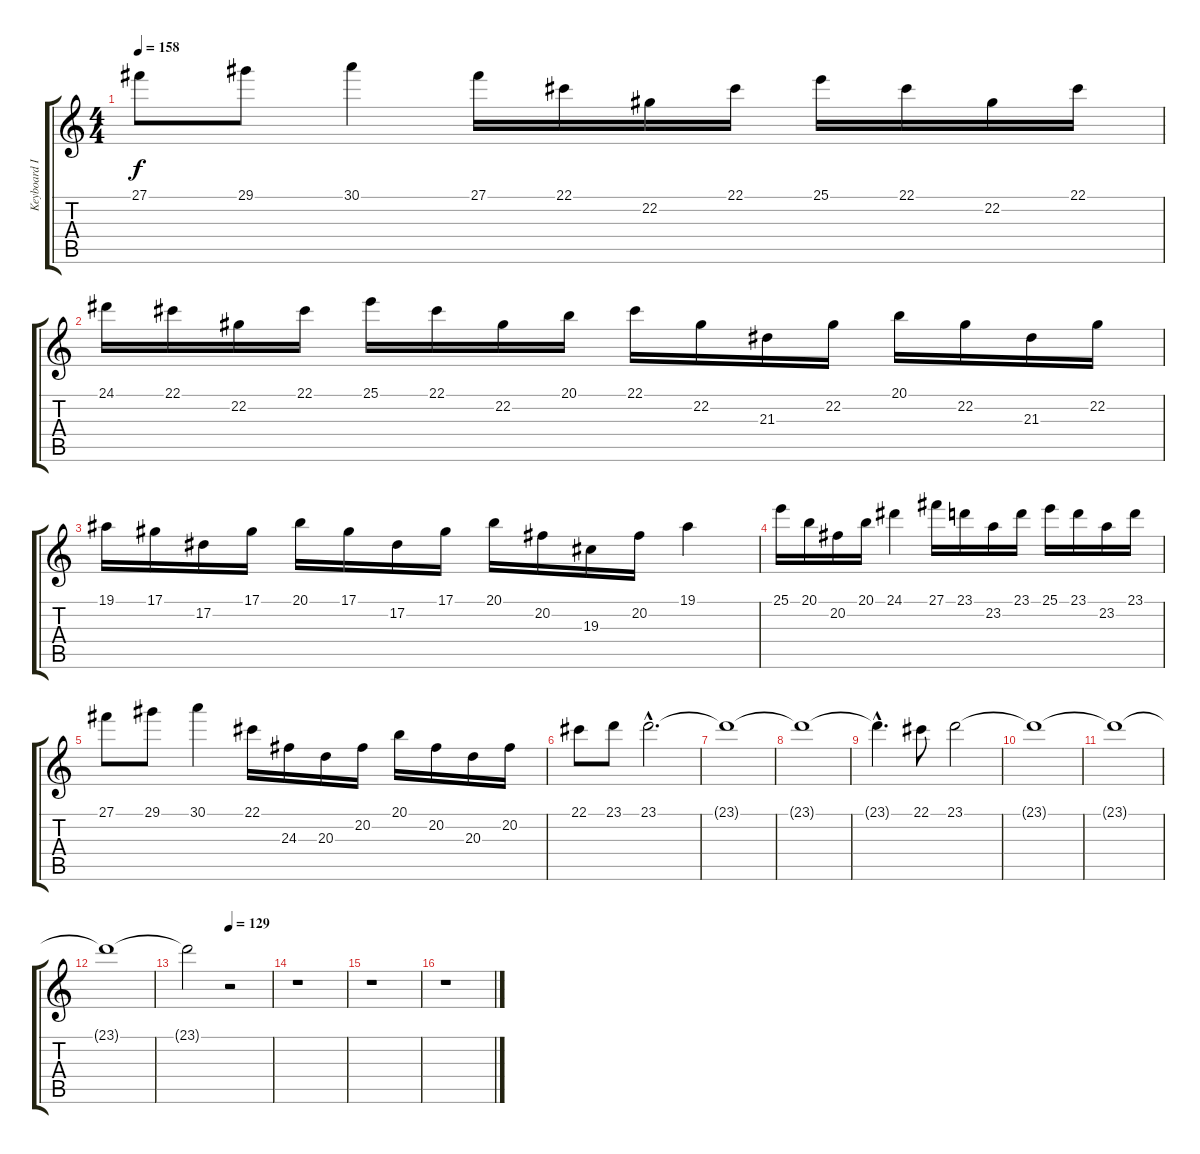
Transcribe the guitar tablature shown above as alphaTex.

\track ("Keyboard II" "Keyboard I") {instrument lead1square}
\staff {score tabs}
\tuning (Eb4 Bb3 Gb3 Db3 Ab2 Eb2) {hide}
\ts (4 4)
\tempo 158
\clef g2
\ks c
27.1.8{dy f} 29.1.8 30.1.4 27.1.16 22.1.16 22.2.16 22.1.16 25.1.16 22.1.16 22.2.16 22.1.16 |
24.1.16 22.1.16 22.2.16 22.1.16 25.1.16 22.1.16 22.2.16 20.1.16 22.1.16 22.2.16 21.3.16 22.2.16 20.1.16 22.2.16 21.3.16 22.2.16 |
19.1.16 17.1.16 17.2.16 17.1.16 20.1.16 17.1.16 17.2.16 17.1.16 20.1.16 20.2.16 19.3.16 20.2.16 19.1.4 |
25.1.16 20.1.16 20.2.16 20.1.16 24.1.4 27.1.16 23.1.16 23.2.16 23.1.16 25.1.16 23.1.16 23.2.16 23.1.16 |
27.1.8 29.1.8 30.1.4 22.1.16 24.3.16 20.3.16 20.2.16 20.1.16 20.2.16 20.3.16 20.2.16 |
22.1.8 23.1.8 23.1{hac}.2{d} |
23.1{t}.1 |
23.1{t}.1 |
23.1{hac t}.4{d} 22.1.8 23.1.2 |
23.1{t}.1 |
23.1{t}.1 |
23.1{t}.1 |
\tempo (129 0.5)
23.1{t}.2 r.2{volume 10 balance 8 instrument contrabass} |
r.1 |
r.1 |
r.1
